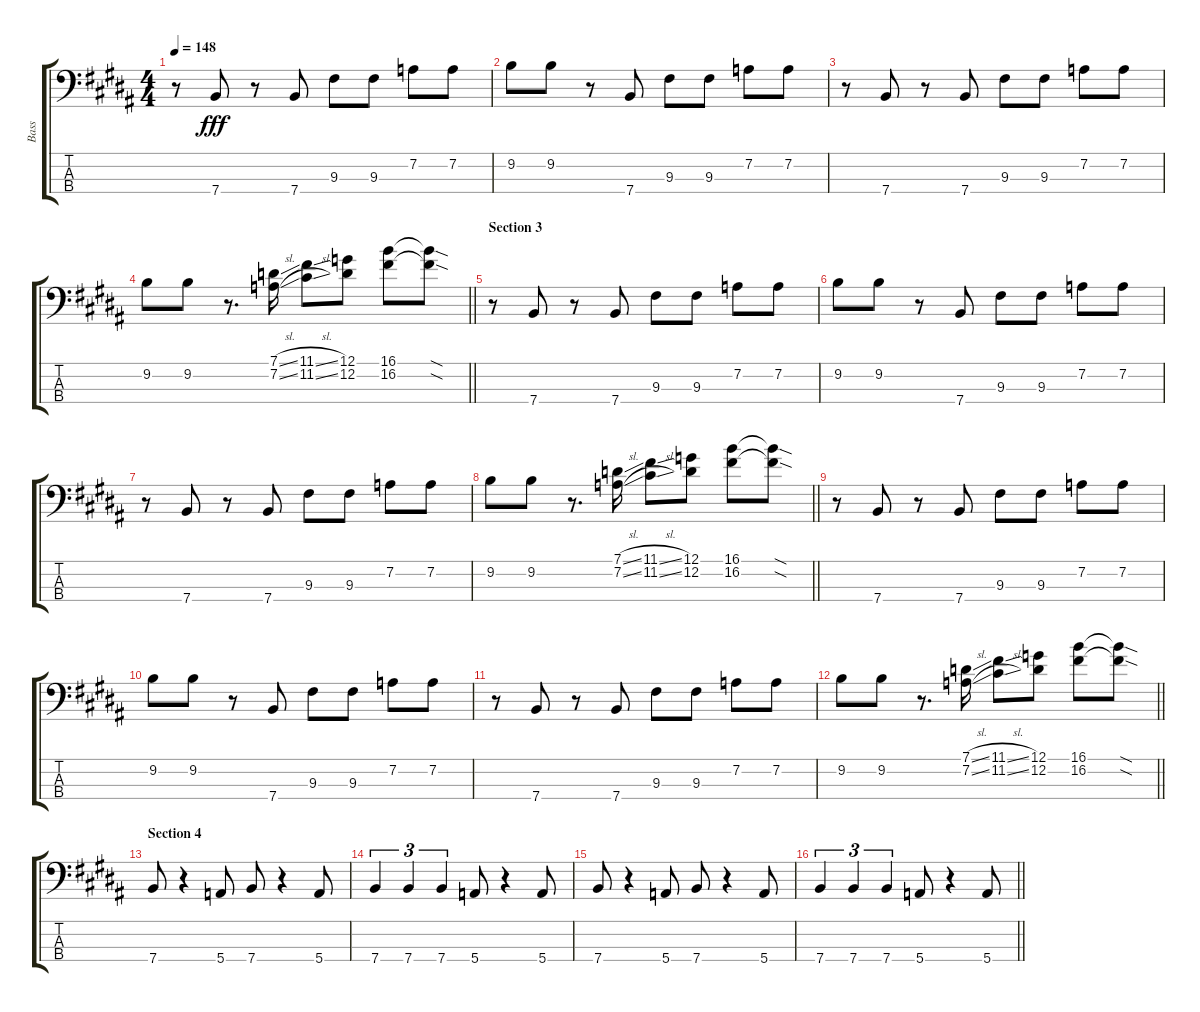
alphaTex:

\track ("Bass" "Bass") {instrument electricbasspick}
\staff {score tabs}
\tuning (G2 D2 A1 E1) {hide}
\ts (4 4)
\tempo 148
\clef f4
\ks b
r.8{dy fff} 7.4.8 r.8 7.4.8 9.3.8 9.3.8 7.2.8 7.2.8 |
9.2.8 9.2.8 r.8 7.4.8 9.3.8 9.3.8 7.2.8 7.2.8 |
r.8 7.4.8 r.8 7.4.8 9.3.8 9.3.8 7.2.8 7.2.8 |
\barLineRight lightlight
9.2.8 9.2.8 r.8{d} (7.1{sl} 7.2{sl}).16 (11.1{sl} 11.2{sl}).8 (12.1 12.2).8 (16.1 16.2).8 (16.1{sod t} 16.2{sod t}).8 |
\section ("" "Section 3")
r.8 7.4.8 r.8 7.4.8 9.3.8 9.3.8 7.2.8 7.2.8 |
9.2.8 9.2.8 r.8 7.4.8 9.3.8 9.3.8 7.2.8 7.2.8 |
r.8 7.4.8 r.8 7.4.8 9.3.8 9.3.8 7.2.8 7.2.8 |
\barLineRight lightlight
9.2.8 9.2.8 r.8{d} (7.1{sl} 7.2{sl}).16 (11.1{sl} 11.2{sl}).8 (12.1 12.2).8 (16.1 16.2).8 (16.1{sod t} 16.2{sod t}).8 |
r.8 7.4.8 r.8 7.4.8 9.3.8 9.3.8 7.2.8 7.2.8 |
9.2.8 9.2.8 r.8 7.4.8 9.3.8 9.3.8 7.2.8 7.2.8 |
r.8 7.4.8 r.8 7.4.8 9.3.8 9.3.8 7.2.8 7.2.8 |
\barLineRight lightlight
9.2.8 9.2.8 r.8{d} (7.1{sl} 7.2{sl}).16 (11.1{sl} 11.2{sl}).8 (12.1 12.2).8 (16.1 16.2).8 (16.1{sod t} 16.2{sod t}).8 |
\section ("" "Section 4")
7.4.8 r.4 5.4.8 7.4.8 r.4 5.4.8 |
7.4.4{tu (3 2)} 7.4.4{tu (3 2)} 7.4.4{tu (3 2)} 5.4.8 r.4 5.4.8 |
7.4.8 r.4 5.4.8 7.4.8 r.4 5.4.8 |
\barLineRight lightlight
7.4.4{tu (3 2)} 7.4.4{tu (3 2)} 7.4.4{tu (3 2)} 5.4.8 r.4 5.4.8
